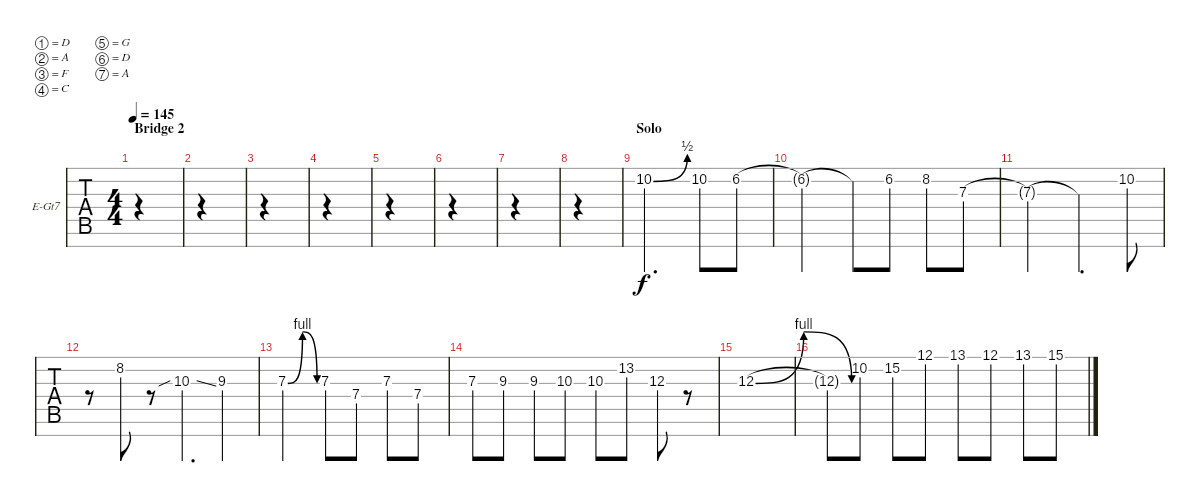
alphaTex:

\bracketExtendMode groupsimilarinstruments
\firstSystemTrackNameOrientation horizontal
\otherSystemsTrackNameOrientation horizontal
\track ("7-str-solo" "E-Gt7") {solo instrument distortionguitar}
\staff {tabs}
\tuning (D4 A3 F3 C3 G2 D2 A1)
\ts (4 4)
\section ("" "Bridge 2")
\tempo 145
\clef g2
\scale
0.5
\ks c
|
\scale
0.5 |
\scale
0.5 |
\scale
0.5 |
\scale
0.5 |
\scale
0.5 |
\scale
0.5 |
\scale
0.5 |
\section ("" "Solo")
\scale
0.5 10.2{be (bend 0 0 14.399999999999999 2) lf 3}.2{d} 10.2.8 6.2{lf 3}.8 |
\scale
0.5 6.2{t}.2 6.2{t}.8 6.2.8 8.2{lf 3}.8 7.3{lf 2}.8 |
\scale
0.5 7.3{t}.2 7.3{t}.4{d} 10.2{lf 5}.8 |
\scale
0.5 r.8 8.2{lf 3}.8 r.8 10.3{sib ss lf 3}.4{d} 9.3{lf 3}.4 |
\scale
0.5 7.3{be (bendrelease 0 0 10.2 4 45 4 59.4 0) lf 3}.2{legatoorigin} 7.3.8 7.4{lf 2}.8 7.3{lf 2}.8 7.4{lf 2}.8 |
\scale
0.5 7.3.8 9.3{lf 2}.8 9.3{lf 2}.8 10.3{lf 2}.8 10.3{lf 2}.8 13.2{lf 5}.8 12.3{lf 4}.8 r.8 |
\scale
0.5 12.3{be (bendrelease 0 0 5.3999999999999995 4 57.599999999999994 4 59.4 0) lf 4}.1 |
\scale
0.5 12.3{t}.8 10.2{lf 2}.8 15.2{lf 5}.8 12.1.8 13.1.8 12.1.8 13.1.8 15.1.8
